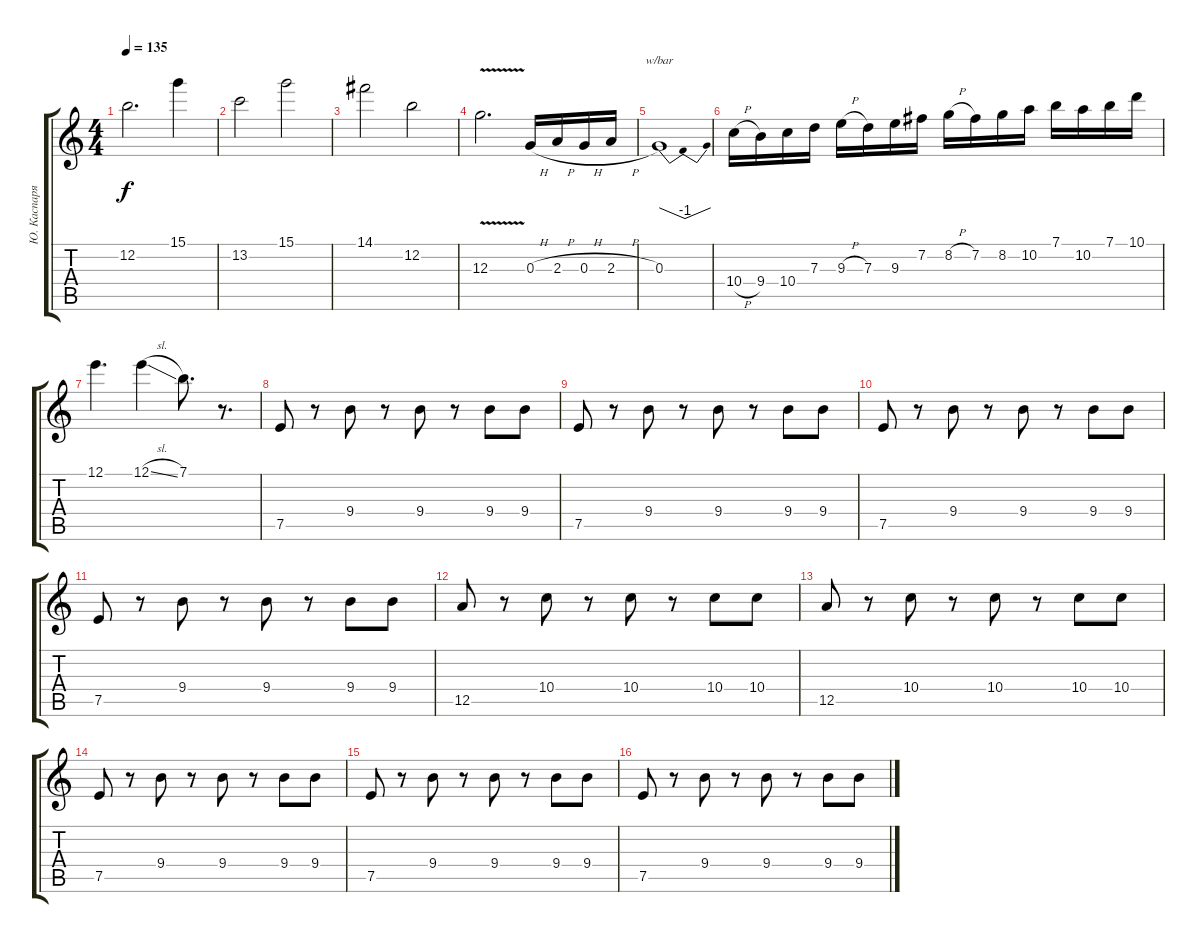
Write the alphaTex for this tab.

\track ("Ю. Каспарян" "Ю. Каспаря") {instrument overdrivenguitar}
\staff {score tabs}
\tuning (E4 B3 G3 D3 A2 E2) {hide}
\ts (4 4)
\tempo 135
\clef g2
\ks c
12.2.2{d dy f} 15.1.4 |
13.2.2 15.1.2 |
14.1.2 12.2.2 |
12.3{v}.2{d} 0.3{h}.16 2.3{h}.16 0.3{h}.16 2.3{h}.16 |
0.3.1{tbe (dip default 0 0 30 -4 60 0)} |
10.4{h}.16 9.4.16 10.4.16 7.3.16 9.3{h}.16 7.3.16 9.3.16 7.2.16 8.2{h}.16 7.2.16 8.2.16 10.2.16 7.1.16 10.2.16 7.1.16 10.1.16 |
12.1.4{d} 12.1{sl}.4 7.1.8{d} r.8{d} |
7.5.8 r.8 9.4.8 r.8 9.4.8 r.8 9.4.8 9.4.8 |
7.5.8 r.8 9.4.8 r.8 9.4.8 r.8 9.4.8 9.4.8 |
7.5.8 r.8 9.4.8 r.8 9.4.8 r.8 9.4.8 9.4.8 |
7.5.8 r.8 9.4.8 r.8 9.4.8 r.8 9.4.8 9.4.8 |
12.5.8 r.8 10.4.8 r.8 10.4.8 r.8 10.4.8 10.4.8 |
12.5.8 r.8 10.4.8 r.8 10.4.8 r.8 10.4.8 10.4.8 |
7.5.8 r.8 9.4.8 r.8 9.4.8 r.8 9.4.8 9.4.8 |
7.5.8 r.8 9.4.8 r.8 9.4.8 r.8 9.4.8 9.4.8 |
7.5.8 r.8 9.4.8 r.8 9.4.8 r.8 9.4.8 9.4.8
